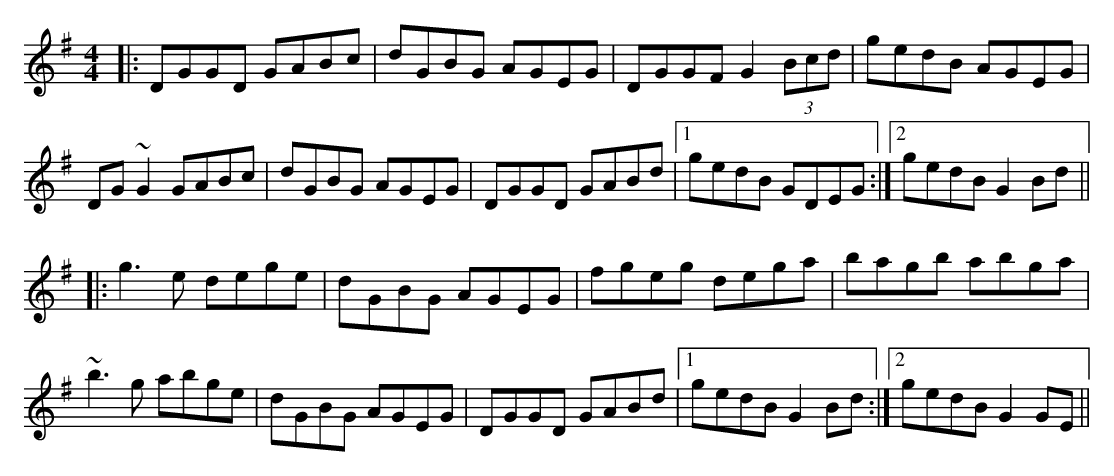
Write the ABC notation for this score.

X:1
M:4/4
K:G
|:DGGD GABc|dGBG AGEG|DGGF G2 (3Bcd|gedB AGEG|
DG~G2 GABc|dGBG AGEG|DGGD GABd|1 gedB GDEG:|2 gedB G2 Bd||
|:g3e dege|dGBG AGEG|fgeg dega|bagb abga|
~b3g abge|dGBG AGEG|DGGD GABd|1 gedB G2 Bd:|2 gedB G2GE||
